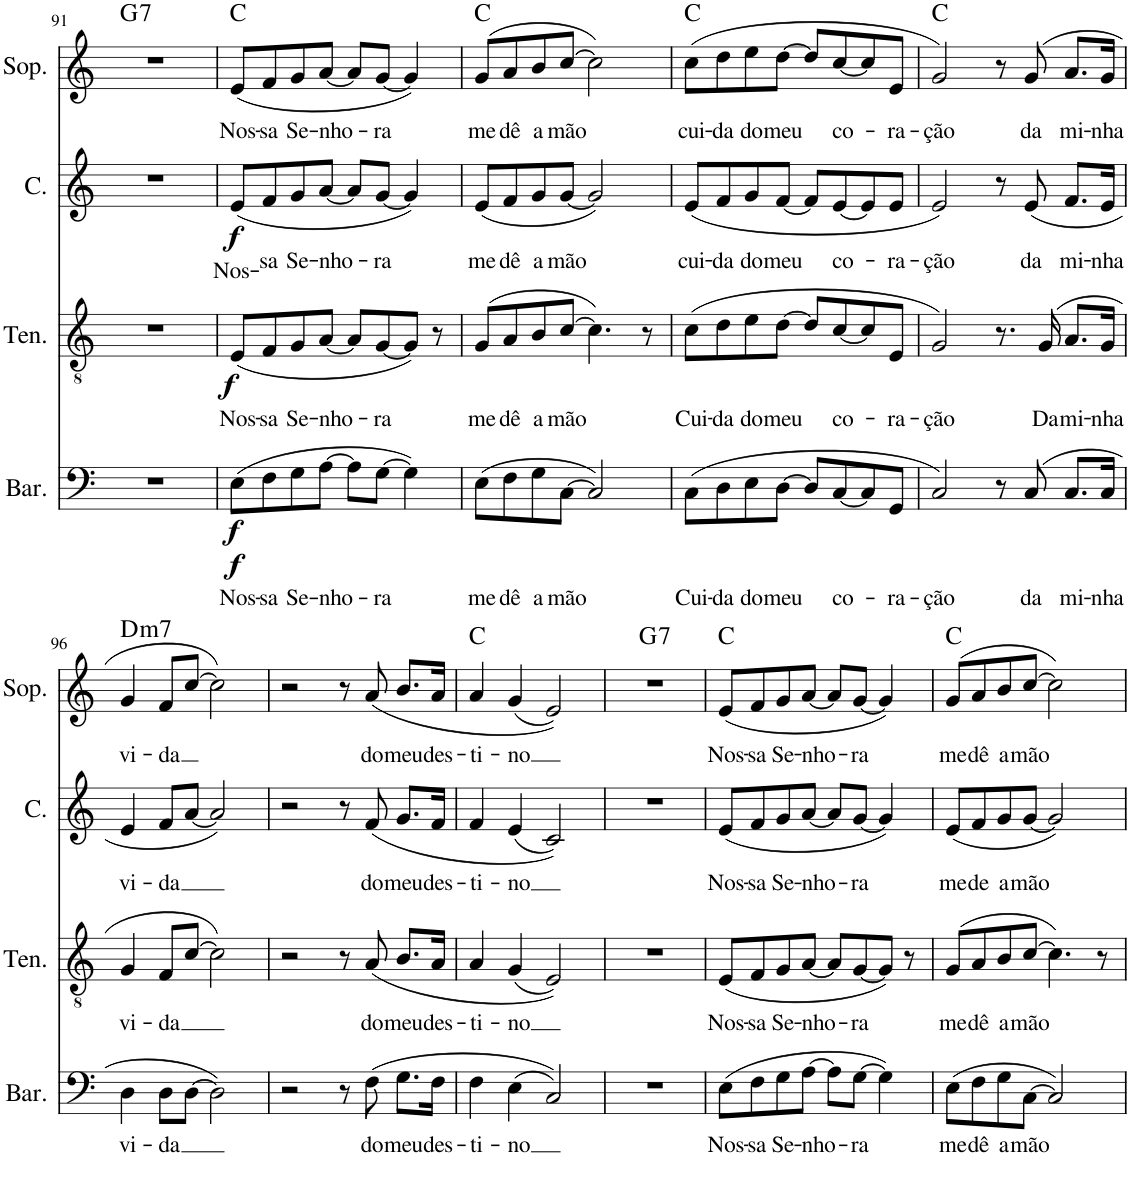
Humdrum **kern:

**kern	**text	**dynam	**kern	**text	**dynam	**kern	**text	**dynam	**kern	**text	**harte
*part4	*part4	*part4	*part3	*part3	*part3	*part2	*part2	*part2	*part1	*part1	*part1
*staff4	*staff4	*staff4	*staff3	*staff3	*staff3	*staff2	*staff2	*staff2	*staff1	*staff1	*
*I"Barítono	*	*	*I"Tenor	*	*	*I"Contralto	*	*	*I"Soprano	*	*
*I'Bar.	*	*	*I'Ten.	*	*	*I'C.	*	*	*I'Sop.	*	*
!!LO:PB:g=z
*clefF4	*	*	*clefGv2	*	*	*clefG2	*	*	*clefG2	*	*
*k[]	*	*	*k[]	*	*	*k[]	*	*	*k[]	*	*
*M4/4	*	*	*M4/4	*	*	*M4/4	*	*	*M4/4	*	*
*met(c)	*	*	*met(c)	*	*	*met(c)	*	*	*met(c)	*	*
=91	=91	=91	=91	=91	=91	=91	=91	=91	=91	=91	=91
!	!	!	!	!	!	!	!	!	!	!	!LO:H:kt=7
1r	.	.	1r	.	.	1r	.	.	1r	.	G:7
=92	=92	=92	=92	=92	=92	=92	=92	=92	=92	=92	=92
!	!LO:LY:b	!LO:DY:b	!	!LO:LY:b	!	!	!LO:LY:b	!	!	!LO:LY:b	!
!	!	!LO:DY:n=1:b	!	!	!LO:DY:b	!	!	!LO:DY:b	!	!	!
(8E\L	Nos-	f f	(8E/L	Nos-	f	(8e/L	Nos-	f	(8e/L	Nos-	C:maj
!	!LO:LY:b	!	!	!LO:LY:b	!	!	!LO:LY:b	!	!	!LO:LY:b	!
8F\	-sa	.	8F/	-sa	.	8f/	-sa	.	8f/	-sa	.
!	!LO:LY:b	!	!	!LO:LY:b	!	!	!LO:LY:b	!	!	!LO:LY:b	!
8G\	Se-	.	8G/	Se-	.	8g/	Se-	.	8g/	Se-	.
!	!LO:LY:b	!	!	!LO:LY:b	!	!	!LO:LY:b	!	!	!LO:LY:b	!
[8A\J	-nho-	.	[8A/J	-nho-	.	[8a/J	-nho-	.	[8a/J	-nho-	.
8A\L]	.	.	8A/L]	.	.	8a/L]	.	.	8a/L]	.	.
!	!LO:LY:b	!	!	!LO:LY:b	!	!	!LO:LY:b	!	!	!LO:LY:b	!
[8G\J	-ra	.	[8G/	-ra	.	[8g/J	-ra	.	[8g/J	-ra	.
4G\])	.	.	8G/J])	.	.	4g/])	.	.	4g/])	.	.
.	.	.	8r	.	.	.	.	.	.	.	.
=93	=93	=93	=93	=93	=93	=93	=93	=93	=93	=93	=93
!	!LO:LY:b	!	!	!LO:LY:b	!	!	!LO:LY:b	!	!	!LO:LY:b	!
(8E\L	me	.	(8G/L	me	.	(8e/L	me	.	(8g/L	me	C:maj
!	!LO:LY:b	!	!	!LO:LY:b	!	!	!LO:LY:b	!	!	!LO:LY:b	!
8F\	dê	.	8A/	dê	.	8f/	dê	.	8a/	dê	.
!	!LO:LY:b	!	!	!LO:LY:b	!	!	!LO:LY:b	!	!	!LO:LY:b	!
8G\	a	.	8B/	a	.	8g/	a	.	8b/	a	.
!	!LO:LY:b	!	!	!LO:LY:b	!	!	!LO:LY:b	!	!	!LO:LY:b	!
[8C\J	mão	.	[8c/J	mão	.	[8g/J	mão	.	[8cc/J	mão	.
2C/])	.	.	4.c\])	.	.	2g/])	.	.	2cc\])	.	.
.	.	.	8r	.	.	.	.	.	.	.	.
=94	=94	=94	=94	=94	=94	=94	=94	=94	=94	=94	=94
!	!LO:LY:b	!	!	!LO:LY:b	!	!	!LO:LY:b	!	!	!LO:LY:b	!
(8C\L	Cui-	.	(8c\L	Cui-	.	(8e/L	cui-	.	(8cc\L	cui-	C:maj
!	!LO:LY:b	!	!	!LO:LY:b	!	!	!LO:LY:b	!	!	!LO:LY:b	!
8D\	-da	.	8d\	-da	.	8f/	-da	.	8dd\	-da	.
!	!LO:LY:b	!	!	!LO:LY:b	!	!	!LO:LY:b	!	!	!LO:LY:b	!
8E\	do	.	8e\	do	.	8g/	do	.	8ee\	do	.
!	!LO:LY:b	!	!	!LO:LY:b	!	!	!LO:LY:b	!	!	!LO:LY:b	!
[8D\J	meu	.	[8d\J	meu	.	[8f/J	meu	.	[8dd\J	meu	.
8D/L]	.	.	8d/L]	.	.	8f/L]	.	.	8dd/L]	.	.
!	!LO:LY:b	!	!	!LO:LY:b	!	!	!LO:LY:b	!	!	!LO:LY:b	!
[8C/	co-	.	[8c/	co-	.	[8e/	co-	.	[8cc/	co-	.
8C/]	.	.	8c/]	.	.	8e/]	.	.	8cc/]	.	.
!	!LO:LY:b	!	!	!LO:LY:b	!	!	!LO:LY:b	!	!	!LO:LY:b	!
8GG/J	-ra-	.	8E/J	-ra-	.	8e/J	-ra-	.	8e/J	-ra-	.
=95	=95	=95	=95	=95	=95	=95	=95	=95	=95	=95	=95
!	!LO:LY:b	!	!	!LO:LY:b	!	!	!LO:LY:b	!	!	!LO:LY:b	!
2C/)	-ção	.	2G/)	-ção	.	2e/)	-ção	.	2g/)	-ção	C:maj
8r	.	.	8.r	.	.	8r	.	.	8r	.	.
!	!LO:LY:b	!	!	!	!	!	!LO:LY:b	!	!	!LO:LY:b	!
(8C/	da	.	.	.	.	(8e/	da	.	(8g/	da	.
!	!	!	!	!LO:LY:b	!	!	!	!	!	!	!
.	.	.	(16G/	Da	.	.	.	.	.	.	.
!	!LO:LY:b	!	!	!LO:LY:b	!	!	!LO:LY:b	!	!	!LO:LY:b	!
8.C/L	mi-	.	8.A/L	mi-	.	8.f/L	mi-	.	8.a/L	mi-	.
!	!LO:LY:b	!	!	!LO:LY:b	!	!	!LO:LY:b	!	!	!LO:LY:b	!
16C/Jk	-nha	.	16G/Jk	-nha	.	16e/Jk	-nha	.	16g/Jk	-nha	.
!!LO:LB:g=z
=96	=96	=96	=96	=96	=96	=96	=96	=96	=96	=96	=96
!	!LO:LY:b	!	!	!LO:LY:b	!	!	!LO:LY:b	!	!	!LO:LY:b	!LO:H:kt=m7
4D\	vi-	.	4G/	vi-	.	4e/	vi-	.	4g/	vi-	D:min7
!	!LO:LY:b	!	!	!LO:LY:b	!	!	!LO:LY:b	!	!	!LO:LY:b	!
8D\L	-da	.	8F/L	-da	.	8f/L	-da	.	8f/L	-da	.
[8D\J	.	.	[8c/J	.	.	[8a/J	.	.	[8cc/J	.	.
2D\])	.	.	2c\])	.	.	2a/])	.	.	2cc\])	.	.
=97	=97	=97	=97	=97	=97	=97	=97	=97	=97	=97	=97
2r	.	.	2r	.	.	2r	.	.	2r	.	.
8r	.	.	8r	.	.	8r	.	.	8r	.	.
!	!LO:LY:b	!	!	!LO:LY:b	!	!	!LO:LY:b	!	!	!LO:LY:b	!
(8F\	do	.	(8A/	do	.	(8f/	do	.	(8a/	do	.
!	!LO:LY:b	!	!	!LO:LY:b	!	!	!LO:LY:b	!	!	!LO:LY:b	!
8.G\L	meu	.	8.B/L	meu	.	8.g/L	meu	.	8.b/L	meu	.
!	!LO:LY:b	!	!	!LO:LY:b	!	!	!LO:LY:b	!	!	!LO:LY:b	!
16F\Jk	des-	.	16A/Jk	des-	.	16f/Jk	des-	.	16a/Jk	des-	.
=98	=98	=98	=98	=98	=98	=98	=98	=98	=98	=98	=98
!	!LO:LY:b	!	!	!LO:LY:b	!	!	!LO:LY:b	!	!	!LO:LY:b	!
4F\	-ti-	.	4A/	-ti-	.	4f/	-ti-	.	4a/	-ti-	C:maj
!	!LO:LY:b	!	!	!LO:LY:b	!	!	!LO:LY:b	!	!	!LO:LY:b	!
(4E\	-no	.	(4G/	-no	.	(4e/	-no	.	(4g/	-no	.
2C/))	.	.	2E/))	.	.	2c/))	.	.	2e/))	.	.
=99	=99	=99	=99	=99	=99	=99	=99	=99	=99	=99	=99
*	*	*	*	*	*	*	*	*	*^	*	*
1r	.	.	1r	.	.	1r	.	.	1r	4ryy	.	.
!	!	!	!	!	!	!	!	!	!	!	!	!LO:H:kt=7
.	.	.	.	.	.	.	.	.	.	2.ryy	.	G:7
=100	=100	=100	=100	=100	=100	=100	=100	=100	=100	=100	=100	=100
!	!LO:LY:b	!	!	!LO:LY:b	!	!	!LO:LY:b	!	!	!	!LO:LY:b	!
*	*	*	*	*	*	*	*	*	*v	*v	*	*
(8E\L	Nos-	.	(8E/L	Nos-	.	(8e/L	Nos-	.	(8e/L	Nos-	C:maj
!	!LO:LY:b	!	!	!LO:LY:b	!	!	!LO:LY:b	!	!	!LO:LY:b	!
8F\	-sa	.	8F/	-sa	.	8f/	-sa	.	8f/	-sa	.
!	!LO:LY:b	!	!	!LO:LY:b	!	!	!LO:LY:b	!	!	!LO:LY:b	!
8G\	Se-	.	8G/	Se-	.	8g/	Se-	.	8g/	Se-	.
!	!LO:LY:b	!	!	!LO:LY:b	!	!	!LO:LY:b	!	!	!LO:LY:b	!
[8A\J	-nho-	.	[8A/J	-nho-	.	[8a/J	-nho-	.	[8a/J	-nho-	.
8A\L]	.	.	8A/L]	.	.	8a/L]	.	.	8a/L]	.	.
!	!LO:LY:b	!	!	!LO:LY:b	!	!	!LO:LY:b	!	!	!LO:LY:b	!
[8G\J	-ra	.	[8G/	-ra	.	[8g/J	-ra	.	[8g/J	-ra	.
4G\])	.	.	8G/J])	.	.	4g/])	.	.	4g/])	.	.
.	.	.	8r	.	.	.	.	.	.	.	.
=101	=101	=101	=101	=101	=101	=101	=101	=101	=101	=101	=101
!	!LO:LY:b	!	!	!LO:LY:b	!	!	!LO:LY:b	!	!	!LO:LY:b	!
(8E\L	me	.	(8G/L	me	.	(8e/L	me	.	(8g/L	me	C:maj
!	!LO:LY:b	!	!	!LO:LY:b	!	!	!LO:LY:b	!	!	!LO:LY:b	!
8F\	dê	.	8A/	dê	.	8f/	de	.	8a/	dê	.
!	!LO:LY:b	!	!	!LO:LY:b	!	!	!LO:LY:b	!	!	!LO:LY:b	!
8G\	a	.	8B/	a	.	8g/	a	.	8b/	a	.
!	!LO:LY:b	!	!	!LO:LY:b	!	!	!LO:LY:b	!	!	!LO:LY:b	!
[8C\J	mão	.	[8c/J	mão	.	[8g/J	mão	.	[8cc/J	mão	.
2C/])	.	.	4.c\])	.	.	2g/])	.	.	2cc\])	.	.
.	.	.	8r	.	.	.	.	.	.	.	.
=	=	=	=	=	=	=	=	=	=	=	=
*-	*-	*-	*-	*-	*-	*-	*-	*-	*-	*-	*-
